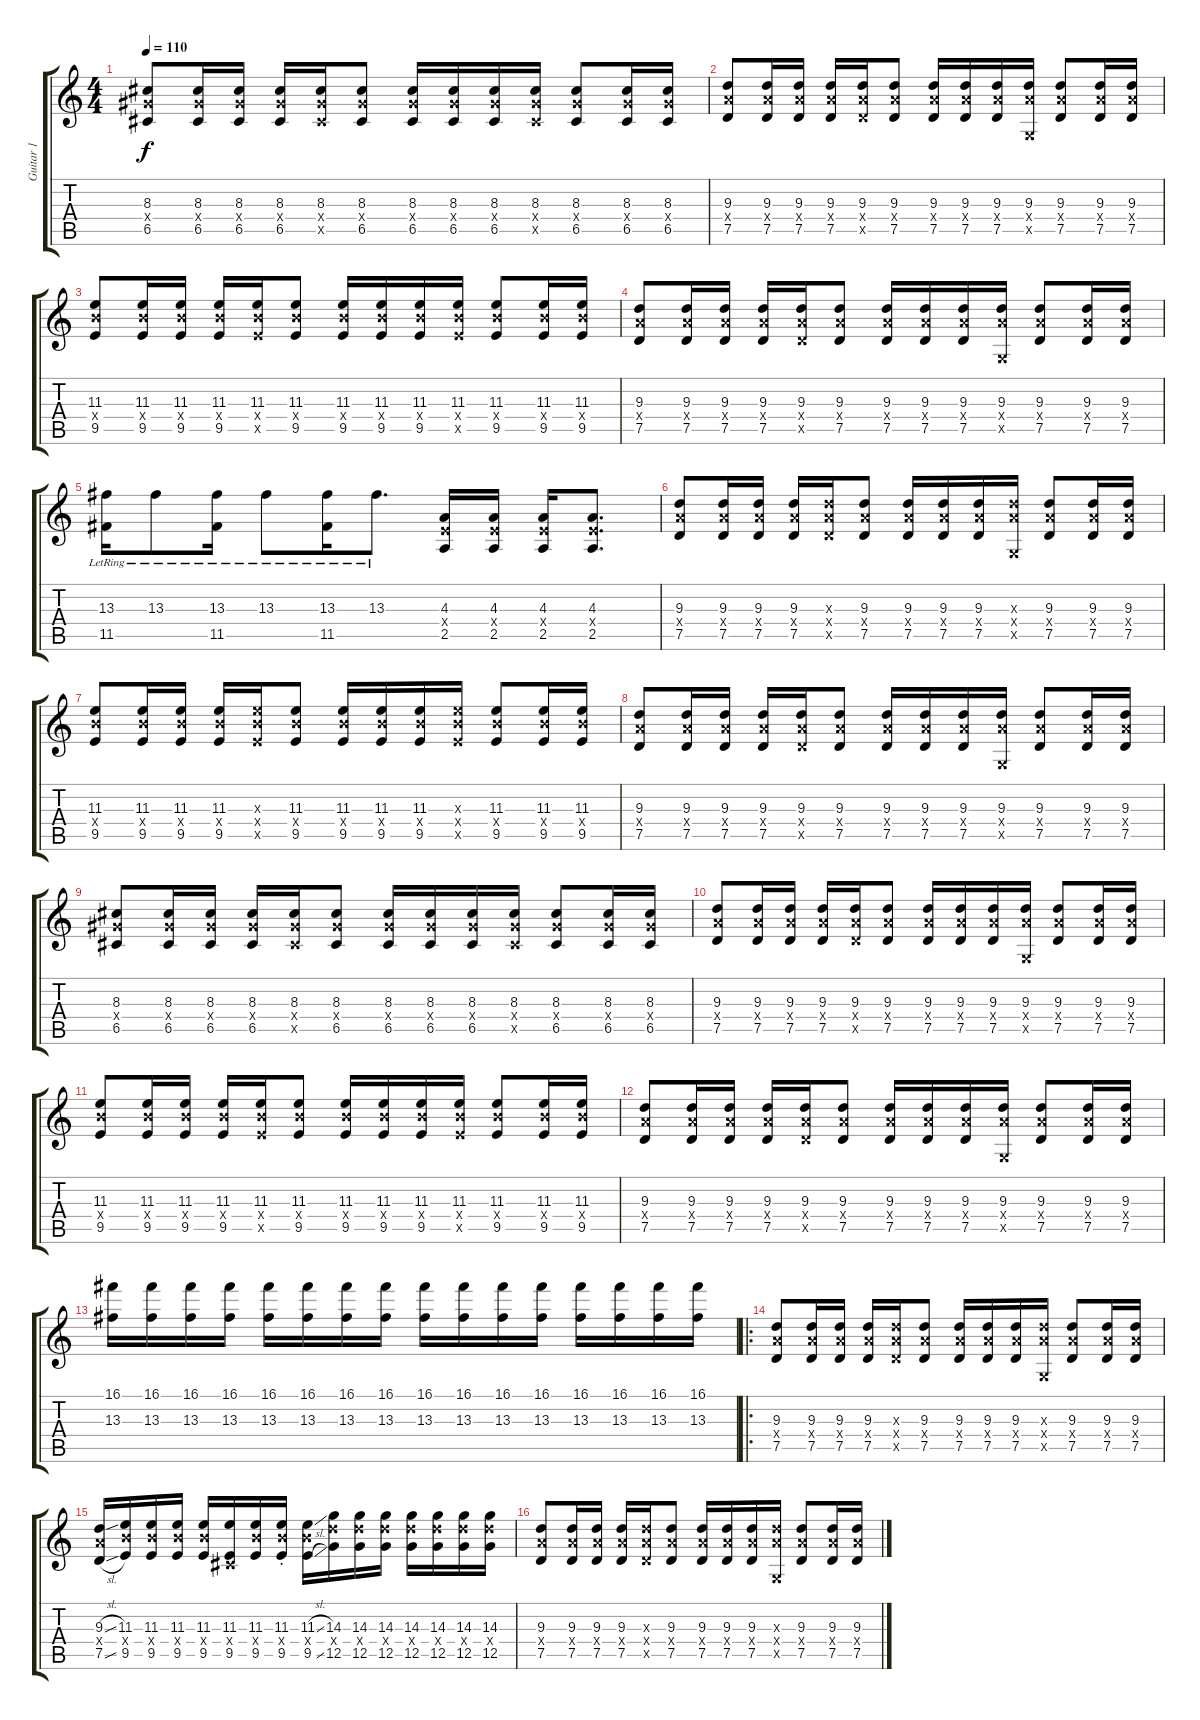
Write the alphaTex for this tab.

\track ("Guitar 1" "Guitar 1") {instrument distortionguitar}
\staff {score tabs}
\tuning (D4 A3 F3 C3 G2 C2) {hide}
\ts (4 4)
\tempo 110
\clef g2
\ks c
(8.3 8.4{x} 6.5).8{dy f} (8.3 8.4{x} 6.5).16 (8.3 8.4{x} 6.5).16 (8.3 8.4{x} 6.5).16 (8.3 8.4{x} 6.5{x}).16 (8.3 8.4{x} 6.5).8 (8.3 8.4{x} 6.5).16 (8.3 8.4{x} 6.5).16 (8.3 8.4{x} 6.5).16 (8.3 8.4{x} 6.5{x}).16 (8.3 8.4{x} 6.5).8 (8.3 8.4{x} 6.5).16 (8.3 8.4{x} 6.5).16 |
(9.3 9.4{x} 7.5).8 (9.3 9.4{x} 7.5).16 (9.3 9.4{x} 7.5).16 (9.3 9.4{x} 7.5).16 (9.3 9.4{x} 7.5{x}).16 (9.3 9.4{x} 7.5).8 (9.3 9.4{x} 7.5).16 (9.3 9.4{x} 7.5).16 (9.3 9.4{x} 7.5).16 (9.3 9.4{x} 0.5{x}).16 (9.3 9.4{x} 7.5).8 (9.3 9.4{x} 7.5).16 (9.3 9.4{x} 7.5).16 |
(11.3 11.4{x} 9.5).8 (11.3 11.4{x} 9.5).16 (11.3 11.4{x} 9.5).16 (11.3 11.4{x} 9.5).16 (11.3 11.4{x} 9.5{x}).16 (11.3 11.4{x} 9.5).8 (11.3 11.4{x} 9.5).16 (11.3 11.4{x} 9.5).16 (11.3 11.4{x} 9.5).16 (11.3 11.4{x} 9.5{x}).16 (11.3 11.4{x} 9.5).8 (11.3 11.4{x} 9.5).16 (11.3 11.4{x} 9.5).16 |
(9.3 9.4{x} 7.5).8 (9.3 9.4{x} 7.5).16 (9.3 9.4{x} 7.5).16 (9.3 9.4{x} 7.5).16 (9.3 9.4{x} 7.5{x}).16 (9.3 9.4{x} 7.5).8 (9.3 9.4{x} 7.5).16 (9.3 9.4{x} 7.5).16 (9.3 9.4{x} 7.5).16 (9.3 9.4{x} 0.5{x}).16 (9.3 9.4{x} 7.5).8 (9.3 9.4{x} 7.5).16 (9.3 9.4{x} 7.5).16 |
(13.3 11.5{lr}).16 13.3{lr}.8 (13.3 11.5{lr}).16 13.3{lr}.8 (13.3 11.5{lr}).16 13.3{lr}.8{d} (4.3 4.4{x} 2.5).16 (4.3 4.4{x} 2.5).16 (4.3 4.4{x} 2.5).16 (4.3 4.4{x} 2.5).8{d} |
(9.3 9.4{x} 7.5).8 (9.3 9.4{x} 7.5).16 (9.3 9.4{x} 7.5).16 (9.3 9.4{x} 7.5).16 (9.3{x} 9.4{x} 7.5{x}).16 (9.3 9.4{x} 7.5).8 (9.3 9.4{x} 7.5).16 (9.3 9.4{x} 7.5).16 (9.3 9.4{x} 7.5).16 (9.3{x} 9.4{x} 0.5{x}).16 (9.3 9.4{x} 7.5).8 (9.3 9.4{x} 7.5).16 (9.3 9.4{x} 7.5).16 |
(11.3 11.4{x} 9.5).8 (11.3 11.4{x} 9.5).16 (11.3 11.4{x} 9.5).16 (11.3 11.4{x} 9.5).16 (11.3{x} 11.4{x} 9.5{x}).16 (11.3 11.4{x} 9.5).8 (11.3 11.4{x} 9.5).16 (11.3 11.4{x} 9.5).16 (11.3 11.4{x} 9.5).16 (11.3{x} 11.4{x} 9.5{x}).16 (11.3 11.4{x} 9.5).8 (11.3 11.4{x} 9.5).16 (11.3 11.4{x} 9.5).16 |
(9.3 9.4{x} 7.5).8 (9.3 9.4{x} 7.5).16 (9.3 9.4{x} 7.5).16 (9.3 9.4{x} 7.5).16 (9.3 9.4{x} 7.5{x}).16 (9.3 9.4{x} 7.5).8 (9.3 9.4{x} 7.5).16 (9.3 9.4{x} 7.5).16 (9.3 9.4{x} 7.5).16 (9.3 9.4{x} 0.5{x}).16 (9.3 9.4{x} 7.5).8 (9.3 9.4{x} 7.5).16 (9.3 9.4{x} 7.5).16 |
(8.3 8.4{x} 6.5).8 (8.3 8.4{x} 6.5).16 (8.3 8.4{x} 6.5).16 (8.3 8.4{x} 6.5).16 (8.3 8.4{x} 6.5{x}).16 (8.3 8.4{x} 6.5).8 (8.3 8.4{x} 6.5).16 (8.3 8.4{x} 6.5).16 (8.3 8.4{x} 6.5).16 (8.3 8.4{x} 6.5{x}).16 (8.3 8.4{x} 6.5).8 (8.3 8.4{x} 6.5).16 (8.3 8.4{x} 6.5).16 |
(9.3 9.4{x} 7.5).8 (9.3 9.4{x} 7.5).16 (9.3 9.4{x} 7.5).16 (9.3 9.4{x} 7.5).16 (9.3 9.4{x} 7.5{x}).16 (9.3 9.4{x} 7.5).8 (9.3 9.4{x} 7.5).16 (9.3 9.4{x} 7.5).16 (9.3 9.4{x} 7.5).16 (9.3 9.4{x} 0.5{x}).16 (9.3 9.4{x} 7.5).8 (9.3 9.4{x} 7.5).16 (9.3 9.4{x} 7.5).16 |
(11.3 11.4{x} 9.5).8 (11.3 11.4{x} 9.5).16 (11.3 11.4{x} 9.5).16 (11.3 11.4{x} 9.5).16 (11.3 11.4{x} 9.5{x}).16 (11.3 11.4{x} 9.5).8 (11.3 11.4{x} 9.5).16 (11.3 11.4{x} 9.5).16 (11.3 11.4{x} 9.5).16 (11.3 11.4{x} 9.5{x}).16 (11.3 11.4{x} 9.5).8 (11.3 11.4{x} 9.5).16 (11.3 11.4{x} 9.5).16 |
(9.3 9.4{x} 7.5).8 (9.3 9.4{x} 7.5).16 (9.3 9.4{x} 7.5).16 (9.3 9.4{x} 7.5).16 (9.3 9.4{x} 7.5{x}).16 (9.3 9.4{x} 7.5).8 (9.3 9.4{x} 7.5).16 (9.3 9.4{x} 7.5).16 (9.3 9.4{x} 7.5).16 (9.3 9.4{x} 0.5{x}).16 (9.3 9.4{x} 7.5).8 (9.3 9.4{x} 7.5).16 (9.3 9.4{x} 7.5).16 |
(16.1 13.3).16 (16.1 13.3).16 (16.1 13.3).16 (16.1 13.3).16 (16.1 13.3).16 (16.1 13.3).16 (16.1 13.3).16 (16.1 13.3).16 (16.1 13.3).16 (16.1 13.3).16 (16.1 13.3).16 (16.1 13.3).16 (16.1 13.3).16 (16.1 13.3).16 (16.1 13.3).16 (16.1 13.3).16 |
\ro
(9.3 9.4{x} 7.5).8 (9.3 9.4{x} 7.5).16 (9.3 9.4{x} 7.5).16 (9.3 9.4{x} 7.5).16 (9.3{x} 9.4{x} 7.5{x}).16 (9.3 9.4{x} 7.5).8 (9.3 9.4{x} 7.5).16 (9.3 9.4{x} 7.5).16 (9.3 9.4{x} 7.5).16 (9.3{x} 9.4{x} 0.5{x}).16 (9.3 9.4{x} 7.5).8 (9.3 9.4{x} 7.5).16 (9.3 9.4{x} 7.5).16 |
(9.3{sl} 9.4{x} 7.5{sl}).16 (11.3 11.4{x} 9.5).16 (11.3 11.4{x} 9.5).16 (11.3 11.4{x} 9.5).16 (11.3 11.4{x} 9.5).16 (11.3 1.4{x} 9.5).16 (11.3 11.4{x} 9.5).16 (11.3{st} 11.4{x} 9.5{st}).16 (11.3{sl} 11.4{x} 9.5{sl}).16 (14.3 14.4{x} 12.5).16 (14.3 14.4{x} 12.5).16 (14.3 14.4{x} 12.5).16 (14.3 14.4{x} 12.5).16 (14.3 14.4{x} 12.5).16 (14.3 14.4{x} 12.5).16 (14.3 14.4{x} 12.5).16 |
(9.3 9.4{x} 7.5).8 (9.3 9.4{x} 7.5).16 (9.3 9.4{x} 7.5).16 (9.3 9.4{x} 7.5).16 (9.3{x} 9.4{x} 7.5{x}).16 (9.3 9.4{x} 7.5).8 (9.3 9.4{x} 7.5).16 (9.3 9.4{x} 7.5).16 (9.3 9.4{x} 7.5).16 (9.3{x} 9.4{x} 0.5{x}).16 (9.3 9.4{x} 7.5).8 (9.3 9.4{x} 7.5).16 (9.3 9.4{x} 7.5).16
